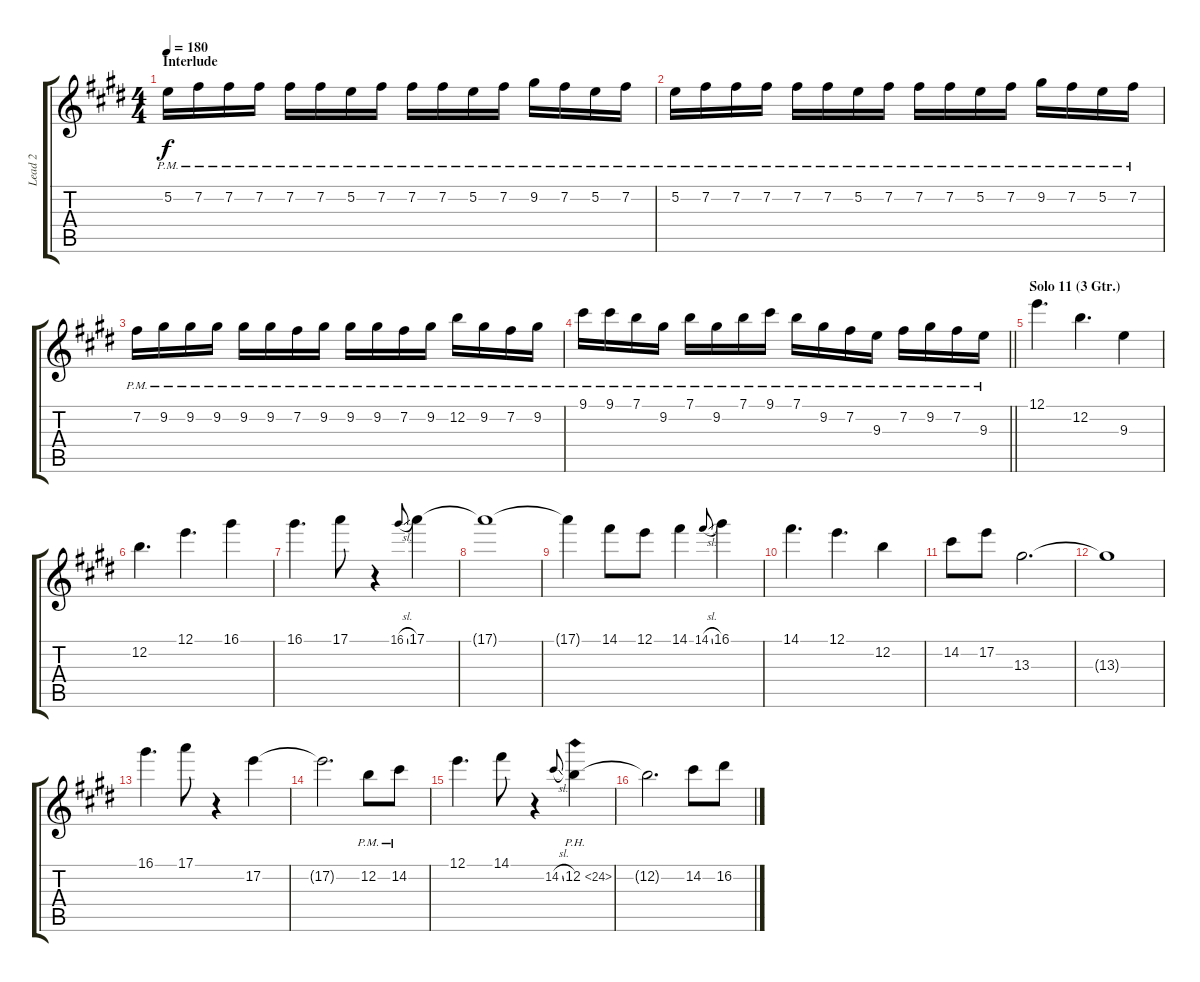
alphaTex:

\track ("Lead 2" "Lead 2") {instrument distortionguitar}
\staff {score tabs}
\tuning (E4 B3 G3 D3 A2 E2) {hide}
\ts (4 4)
\section ("" "Interlude")
\tempo 180
\clef g2
\ks c#minor
5.2{pm}.16{dy f} 7.2{pm}.16 7.2{pm}.16 7.2{pm}.16 7.2{pm}.16 7.2{pm}.16 5.2{pm}.16 7.2{pm}.16 7.2{pm}.16 7.2{pm}.16 5.2{pm}.16 7.2{pm}.16 9.2{pm}.16 7.2{pm}.16 5.2{pm}.16 7.2{pm}.16 |
5.2{pm}.16 7.2{pm}.16 7.2{pm}.16 7.2{pm}.16 7.2{pm}.16 7.2{pm}.16 5.2{pm}.16 7.2{pm}.16 7.2{pm}.16 7.2{pm}.16 5.2{pm}.16 7.2{pm}.16 9.2{pm}.16 7.2{pm}.16 5.2{pm}.16 7.2{pm}.16 |
7.2{pm}.16 9.2{pm}.16 9.2{pm}.16 9.2{pm}.16 9.2{pm}.16 9.2{pm}.16 7.2{pm}.16 9.2{pm}.16 9.2{pm}.16 9.2{pm}.16 7.2{pm}.16 9.2{pm}.16 12.2{pm}.16 9.2{pm}.16 7.2{pm}.16 9.2{pm}.16 |
\barLineRight lightlight
9.1{pm}.16 9.1{pm}.16 7.1{pm}.16 9.2{pm}.16 7.1{pm}.16 9.2{pm}.16 7.1{pm}.16 9.1{pm}.16 7.1{pm}.16 9.2{pm}.16 7.2{pm}.16 9.3{pm}.16 7.2{pm}.16 9.2{pm}.16 7.2{pm}.16 9.3{pm}.16 |
\section ("" "Solo 11 (3 Gtr.)")
12.1.4{d volume 12} 12.2.4{d} 9.3.4 |
12.2.4{d} 12.1.4{d} 16.1.4 |
16.1.4{d} 17.1.8 r.4 16.1{sl}.8{gr onbeat} 17.1.4 |
17.1{t}.1 |
17.1{t}.4 14.1.8 12.1.8 14.1.4 14.1{sl}.8{gr onbeat} 16.1.4 |
14.1.4{d} 12.1.4{d} 12.2.4 |
14.2.8 17.2.8 13.3.2{d} |
13.3{t}.1 |
16.1.4{d} 17.1.8 r.4 17.2.4 |
17.2{t}.2{d} 12.2{pm}.8 14.2{pm}.8 |
12.1.4{d} 14.1.8 r.4 14.2{sl}.8{gr onbeat} 12.2{ph 12}.4 |
12.2{t}.2{d} 14.2.8 16.2.8
